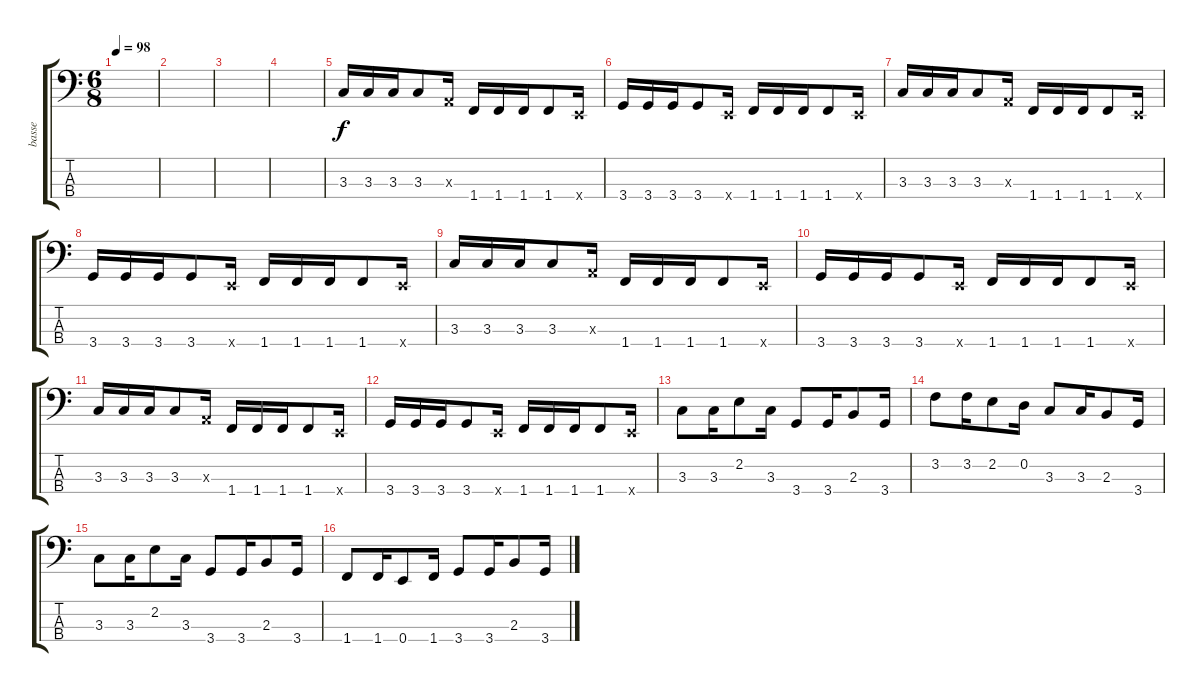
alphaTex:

\track ("basse" "basse") {instrument electricbassfinger}
\staff {score tabs}
\tuning (G2 D2 A1 E1) {hide}
\ts (6 8)
\tempo 98
\clef f4
\ks c
|
|
|
|
3.3.16 3.3.16 3.3.16 3.3.8 0.3{x}.16 1.4.16 1.4.16 1.4.16 1.4.8 0.4{x}.16 |
3.4.16 3.4.16 3.4.16 3.4.8 0.4{x}.16 1.4.16 1.4.16 1.4.16 1.4.8 0.4{x}.16 |
3.3.16 3.3.16 3.3.16 3.3.8 0.3{x}.16 1.4.16 1.4.16 1.4.16 1.4.8 0.4{x}.16 |
3.4.16 3.4.16 3.4.16 3.4.8 0.4{x}.16 1.4.16 1.4.16 1.4.16 1.4.8 0.4{x}.16 |
3.3.16 3.3.16 3.3.16 3.3.8 0.3{x}.16 1.4.16 1.4.16 1.4.16 1.4.8 0.4{x}.16 |
3.4.16 3.4.16 3.4.16 3.4.8 0.4{x}.16 1.4.16 1.4.16 1.4.16 1.4.8 0.4{x}.16 |
3.3.16 3.3.16 3.3.16 3.3.8 0.3{x}.16 1.4.16 1.4.16 1.4.16 1.4.8 0.4{x}.16 |
3.4.16 3.4.16 3.4.16 3.4.8 0.4{x}.16 1.4.16 1.4.16 1.4.16 1.4.8 0.4{x}.16 |
3.3.8 3.3.16 2.2.8 3.3.16 3.4.8 3.4.16 2.3.8 3.4.16 |
3.2.8 3.2.16 2.2.8 0.2.16 3.3.8 3.3.16 2.3.8 3.4.16 |
3.3.8 3.3.16 2.2.8 3.3.16 3.4.8 3.4.16 2.3.8 3.4.16 |
1.4.8 1.4.16 0.4.8 1.4.16 3.4.8 3.4.16 2.3.8 3.4.16
